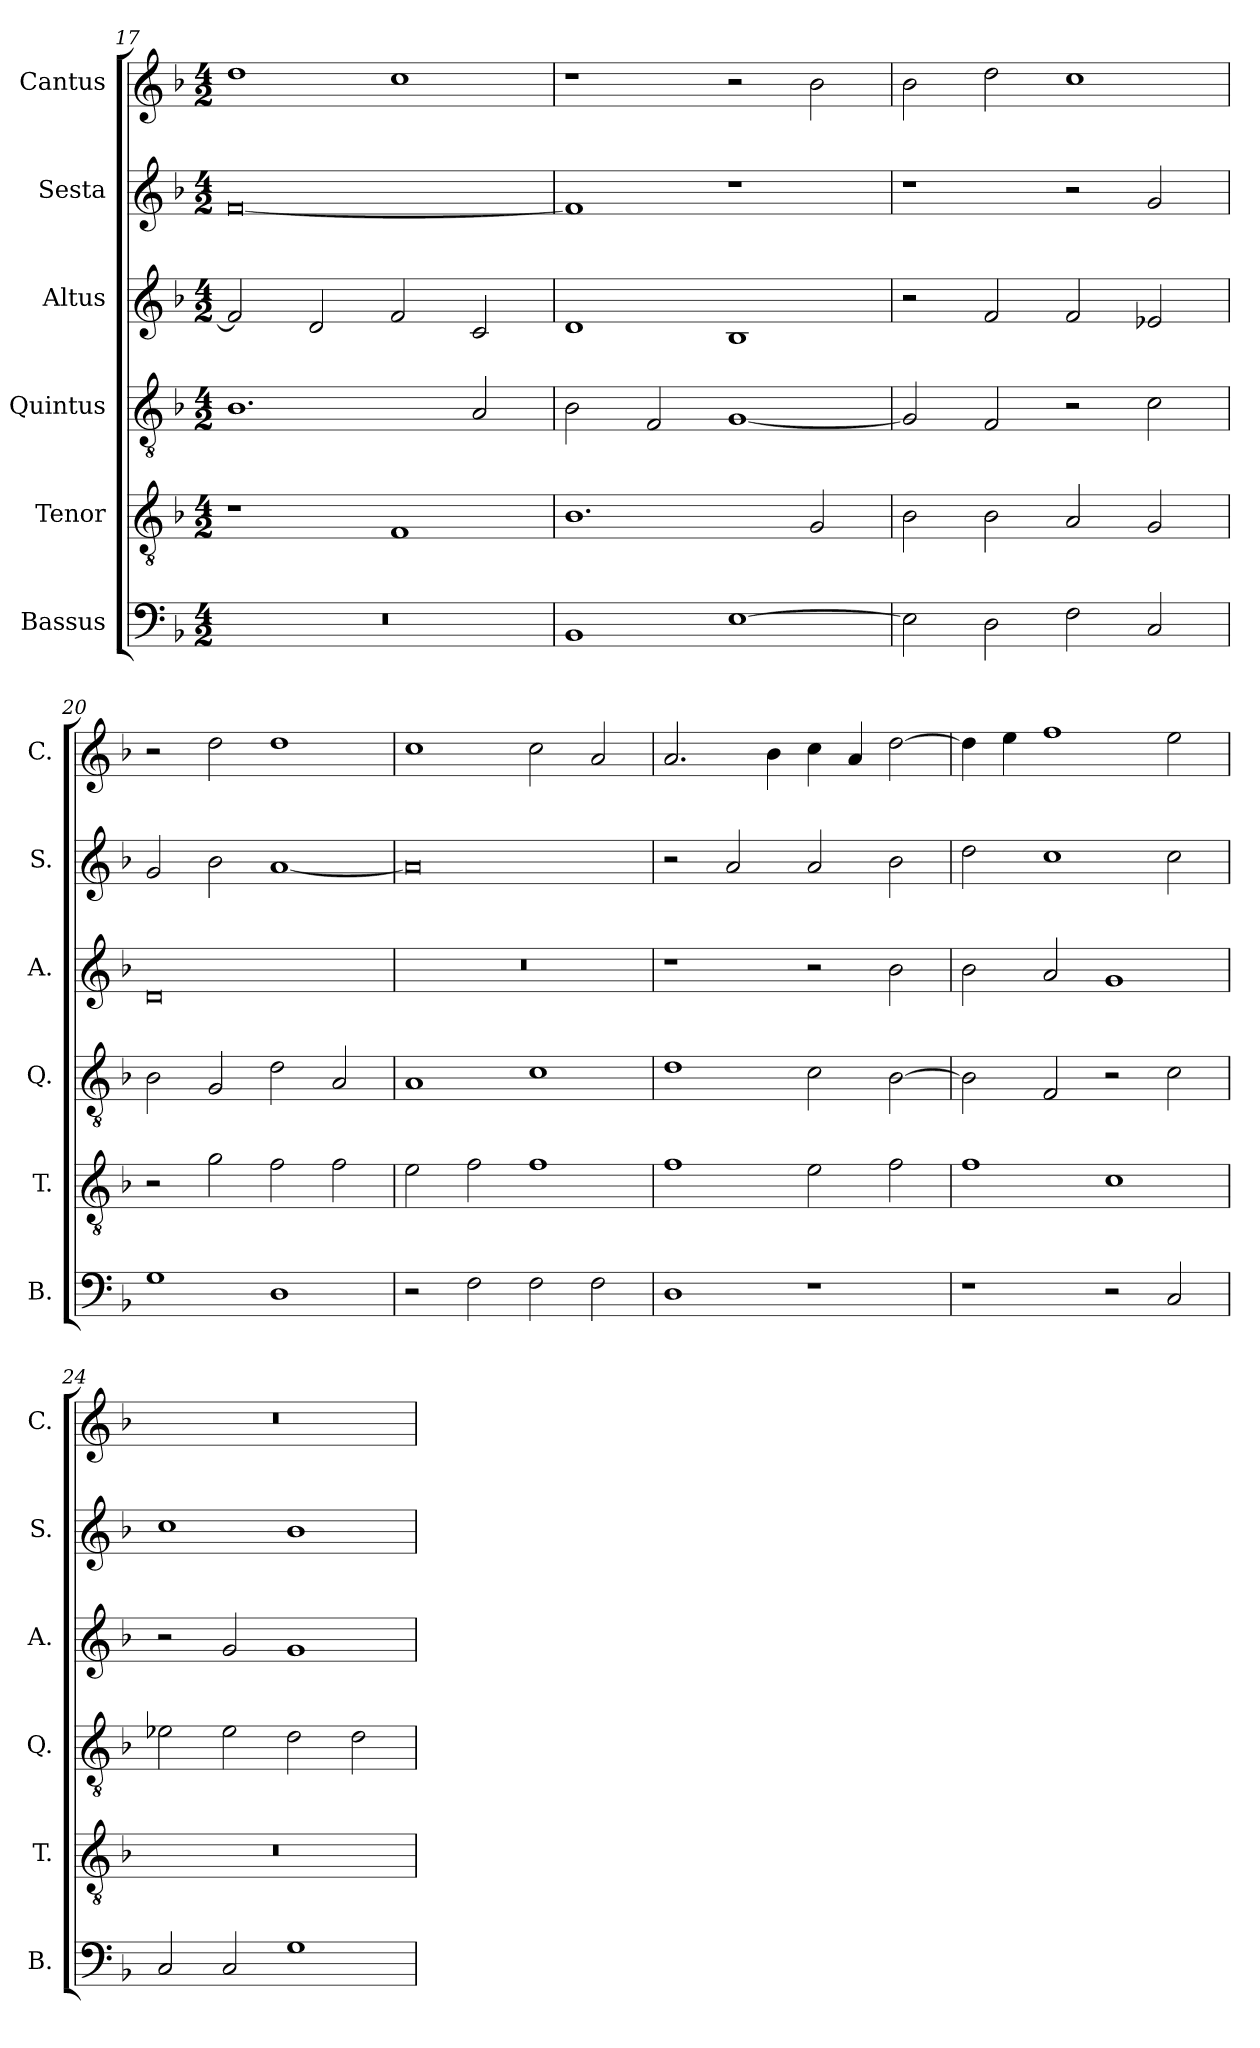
**kern	**kern	**kern	**kern	**kern	**kern
*part6	*part5	*part4	*part3	*part2	*part1
*staff6	*staff5	*staff4	*staff3	*staff2	*staff1
*I"Bassus	*I"Tenor	*I"Quintus	*I"Altus	*I"Sesta	*I"Cantus
*I'B.	*I'T.	*I'Q.	*I'A.	*I'S.	*I'C.
*clefF4	*clefGv2	*clefGv2	*clefG2	*clefG2	*clefG2
*k[b-]	*k[b-]	*k[b-]	*k[b-]	*k[b-]	*k[b-]
*M4/2	*M4/2	*M4/2	*M4/2	*M4/2	*M4/2
=17	=17	=17	=17	=17	=17
0r	1r	1.B-	2f/]	[0f	1dd
.	.	.	2d/	.	.
.	1F	.	2f/	.	1cc
.	.	2A/	2c/	.	.
!!LO:PB:g=z
=18	=18	=18	=18	=18	=18
1BB-	1.B-	2B-\	1d	1f]	1r
.	.	2F/	.	.	.
[1E	.	[1G	1B-	1r	2r
.	2G/	.	.	.	2b-\
=19	=19	=19	=19	=19	=19
2E\]	2B-\	2G/]	2r	1r	2b-\
2D\	2B-\	2F/	2f/	.	2dd\
2F\	2A/	2r	2f/	2r	1cc
2C/	2G/	2c\	2e-X/	2g/	.
=20	=20	=20	=20	=20	=20
1G	2r	2B-\	0d	2g/	2r
.	2g\	2G/	.	2b-\	2dd\
1D	2f\	2d\	.	[1a	1dd
.	2f\	2A/	.	.	.
=21	=21	=21	=21	=21	=21
2r	2e\	1A	0r	0a]	1cc
2F\	2f\	.	.	.	.
2F\	1f	1c	.	.	2cc\
2F\	.	.	.	.	2a/
=22	=22	=22	=22	=22	=22
1D	1f	1d	1r	2r	2.a/
.	.	.	.	2a/	.
.	.	.	.	.	4b-\
1r	2e\	2c\	2r	2a/	4cc\
.	.	.	.	.	4a/
.	2f\	[2B-\	2b-\	2b-\	[2dd\
=23	=23	=23	=23	=23	=23
1r	1f	2B-\]	2b-\	2dd\	4dd\]
.	.	.	.	.	4ee\
.	.	2F/	2a/	1cc	1ff
2r	1c	2r	1g	.	.
2C/	.	2c\	.	2cc\	2ee\
=24	=24	=24	=24	=24	=24
2C/	0r	2e-X\	2r	1cc	0r
2C/	.	2e-\	2g/	.	.
1G	.	2d\	1g	1b-	.
.	.	2d\	.	.	.
=	=	=	=	=	=
*-	*-	*-	*-	*-	*-
